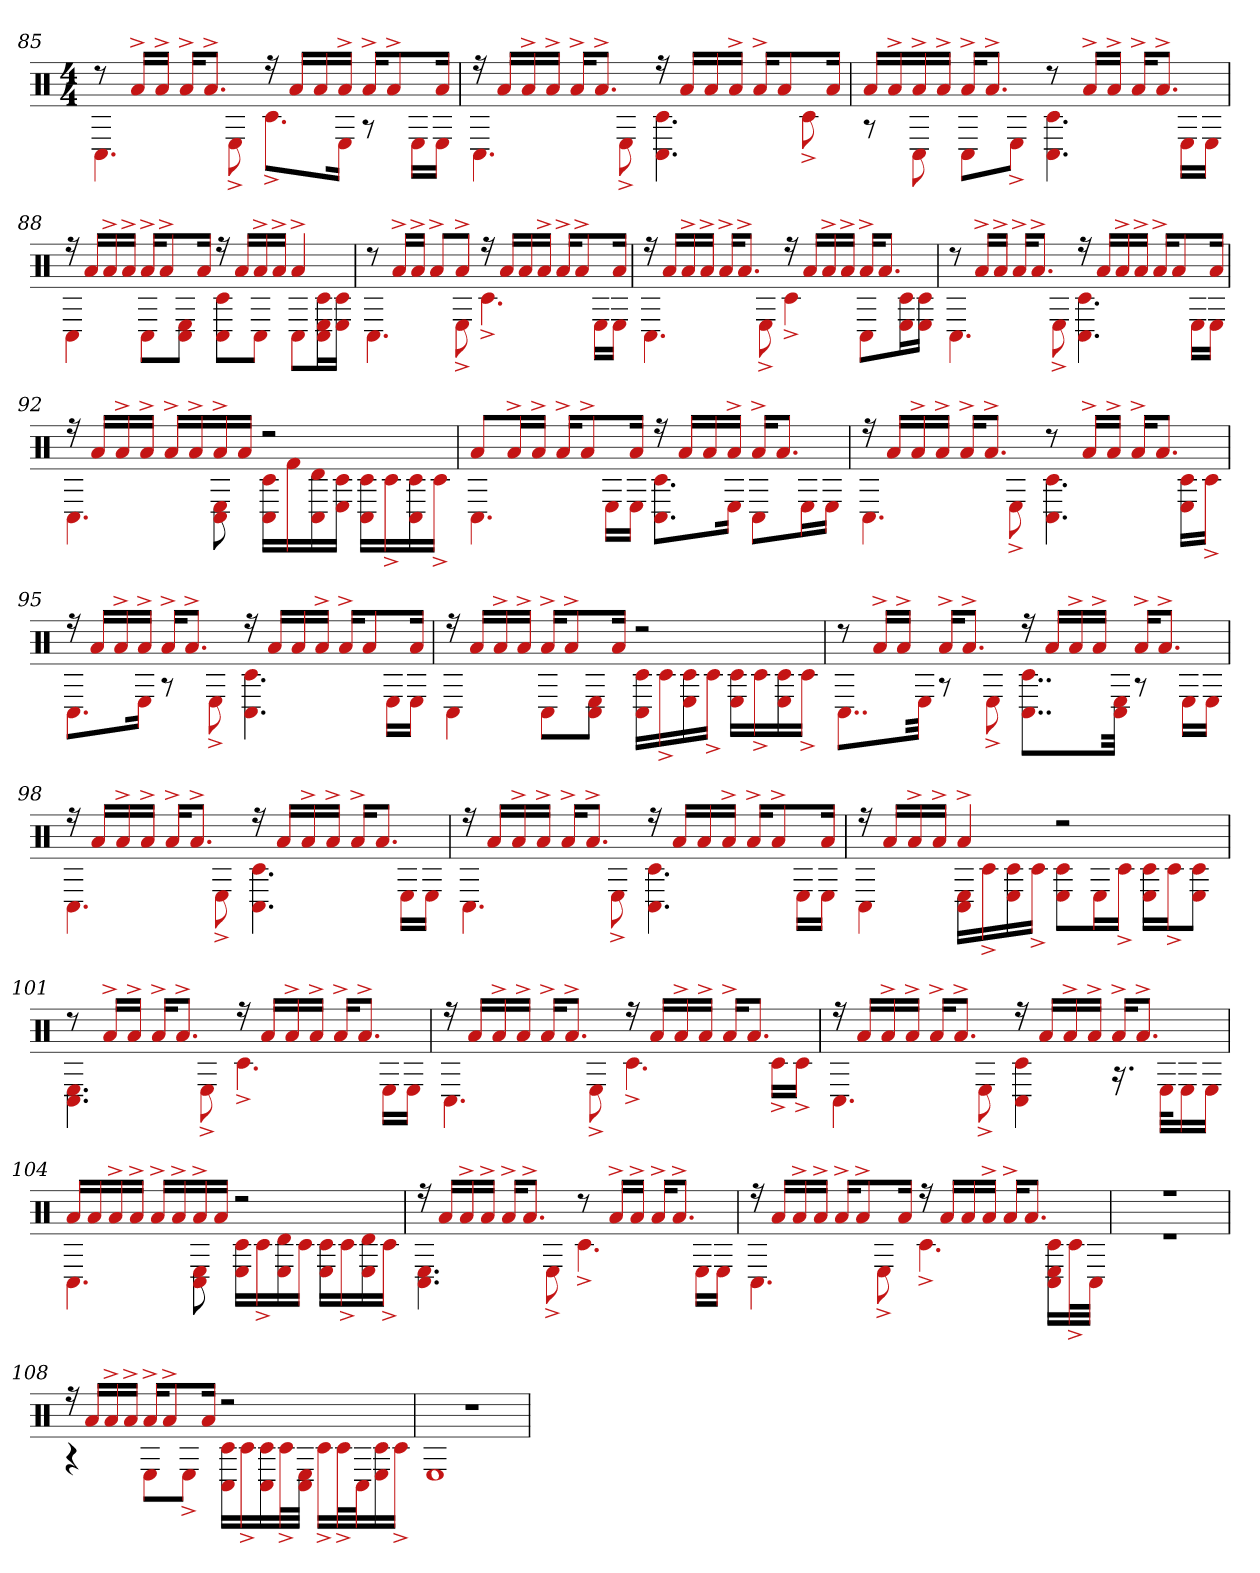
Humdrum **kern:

**kern
*part1
*staff1
*clefX
*k[]
*M4/4
=85
*^
8r	4.C#
16a^LL	.
16a^JJ	.
16a^KL	.
8.a^J	.
.	8E^
16r	8.c#^L
16aLL	.
16a	.
16a^JJ	16EJk
16a^KL	8r
8a^	.
.	16ELL
16aJk	16EJJ
=86	=86
16r	4.C#
16aLL	.
16a^	.
16a^JJ	.
16a^KL	.
8.a^J	.
.	8E^
16r	4.C# 4.c#
16aLL	.
16a	.
16a^JJ	.
16a^KL	.
8a	.
.	8c#^
16aJk	.
=87	=87
16aLL	8r
16a^	.
16a^	8C#
16a^JJ	.
16a^KL	8C#L
8.a^J	.
.	8E^J
8r	4.C# 4.c#
16a^LL	.
16a^JJ	.
16a^KL	.
8.a^J	.
.	16ELL
.	16EJJ
=88	=88
16r	4C#
16aLL	.
16a^	.
16a^JJ	.
16a^KL	8C#L
8a^	.
.	8C# 8EJ
16aJk	.
16r	8C# 8c#L
16aLL	.
16a^	8C#J
16a^JJ	.
4a^	8C#L
.	16C# 16c# 16EL
.	16c# 16EJJ
=89	=89
8r	4.C#
16a^LL	.
16a^JJ	.
8a^L	.
8a^J	8E^
16r	4.c#^
16aLL	.
16a	.
16a^JJ	.
16a^KL	.
8a^	.
.	16ELL
16aJk	16EJJ
=90	=90
16r	4.C#
16aLL	.
16a^	.
16a^JJ	.
16a^KL	.
8.a^J	.
.	8E^
16r	4c#^
16aLL	.
16a^	.
16a^JJ	.
16a^KL	8C#L
8.aJ	.
.	16c# 16EL
.	16c# 16EJJ
=91	=91
8r	4.C#
16a^LL	.
16a^JJ	.
16a^KL	.
8.a^J	.
.	8E^
16r	4.C# 4.c#
16aLL	.
16a^	.
16a^JJ	.
16a^KL	.
8a	.
.	16ELL
16aJk	16EJJ
=92	=92
16r	4.C#
16aLL	.
16a^	.
16a^JJ	.
16a^LL	.
16a^	.
16a^	8C# 8E
16aJJ	.
2r	16C# 16c#LL
.	16f#
.	16C# 16d
.	16c# 16EJJ
.	16C# 16c#LL
.	16c#^
.	16C# 16c#
.	16c#^JJ
=93	=93
8aL	4.C#
16a^L	.
16a^JJ	.
16a^KL	.
8a^	.
.	16ELL
16aJk	16EJJ
16r	8.c# 8.C#L
16aLL	.
16a	.
16a^JJ	16EJk
16a^KL	8C#L
8.aJ	.
.	16EL
.	16EJJ
=94	=94
16r	4.C#
16aLL	.
16a^	.
16a^JJ	.
16a^KL	.
8.a^J	.
.	8E^
8r	4.C# 4.c#
16a^LL	.
16a^JJ	.
16a^KL	.
8.aJ	.
.	16E 16c#LL
.	16c#^JJ
=95	=95
16r	8.C#L
16aLL	.
16a^	.
16a^JJ	16EJk
16a^KL	8r
8.a^J	.
.	8E^
16r	4.C# 4.c#
16aLL	.
16a	.
16a^JJ	.
16a^KL	.
8a	.
.	16ELL
16aJk	16EJJ
=96	=96
16r	4C#
16aLL	.
16a^	.
16a^JJ	.
16a^KL	8C#L
8a^	.
.	8C# 8EJ
16aJk	.
2r	16C# 16c#LL
.	16c#^
.	16E 16c#
.	16c#^JJ
.	16E 16c#LL
.	16c#^
.	16E 16c#
.	16c#^JJ
=97	=97
8r	8..C#L
16a^LL	.
16a^JJ	.
.	32EJkk
16a^KL	8r
8.a^J	.
.	8E^
16r	8..C# 8..c#L
16aLL	.
16a^	.
16a^JJ	.
.	32E 32C#Jkk
16a^KL	8r
8.a^J	.
.	16ELL
.	16EJJ
=98	=98
16r	4.C#
16aLL	.
16a^	.
16a^JJ	.
16a^KL	.
8.a^J	.
.	8E^
16r	4.C# 4.c#
16aLL	.
16a^	.
16a^JJ	.
16a^KL	.
8.aJ	.
.	16ELL
.	16EJJ
=99	=99
16r	4.C#
16aLL	.
16a^	.
16a^JJ	.
16a^KL	.
8.a^J	.
.	8E^
16r	4.C# 4.c#
16aLL	.
16a	.
16a^JJ	.
16a^KL	.
8a^	.
.	16ELL
16aJk	16EJJ
=100	=100
16r	4C#
16aLL	.
16a^	.
16a^JJ	.
4a^	16C# 16ELL
.	16c#^
.	16E 16c#
.	16c#^JJ
2r	8E 8c#L
.	16EL
.	16c#^JJ
.	16E 16c#LL
.	16c#^J
.	8E 8c#J
=101	=101
8r	4.E 4.C#
16a^LL	.
16a^JJ	.
16a^KL	.
8.a^J	.
.	8E^
16r	4.c#^
16aLL	.
16a^	.
16a^JJ	.
16a^KL	.
8.a^J	.
.	16ELL
.	16EJJ
=102	=102
16r	4.C#
16aLL	.
16a^	.
16a^JJ	.
16a^KL	.
8.a^J	.
.	8E^
16r	4.c#^
16aLL	.
16a^	.
16a^JJ	.
16a^KL	.
8.aJ	.
.	16c#^LL
.	16c#^JJ
=103	=103
16r	4.C#
16aLL	.
16a^	.
16a^JJ	.
16a^KL	.
8.a^J	.
.	8E^
16r	4C# 4c#
16aLL	.
16a^	.
16a^JJ	.
16a^KL	16.r
8.a^J	.
.	32EKLL
.	16E
.	16EJJ
=104	=104
16aLL	4.C#
16a	.
16a^	.
16a^JJ	.
16a^LL	.
16a^	.
16a^	8C# 8E
16aJJ	.
2r	16E 16c#LL
.	16c#^
.	16E 16d
.	16c#JJ
.	16E 16c#LL
.	16c#^
.	16E 16d
.	16c#^JJ
=105	=105
16r	4.C# 4.E
16aLL	.
16a^	.
16a^JJ	.
16a^KL	.
8.a^J	.
.	8E^
8r	4.c#^
16a^LL	.
16a^JJ	.
16a^KL	.
8.a^J	.
.	16ELL
.	16EJJ
=106	=106
16r	4.C#
16aLL	.
16a^	.
16a^JJ	.
16a^KL	.
8a^	.
.	8E^
16aJk	.
16r	4.c#^
16aLL	.
16a	.
16a^JJ	.
16a^KL	.
8.aJ	.
.	16C# 16c# 16ELL
.	32c#^L
.	32C#JJJ
=107	=107
1r	1r
=108	=108
16r	4r
16aLL	.
16a^	.
16a^JJ	.
16a^KL	8EL
8a^	.
.	8E^J
16aJk	.
2r	16C# 16c#LL
.	16c#^
.	16C# 16c#
.	32c#^L
.	32E 32C#JJJ
.	16c#^LL
.	32c#^L
.	32C#J
.	16E 16c#
.	16c#^JJ
=109	=109
1r	1E
*v	*v
=
*-
